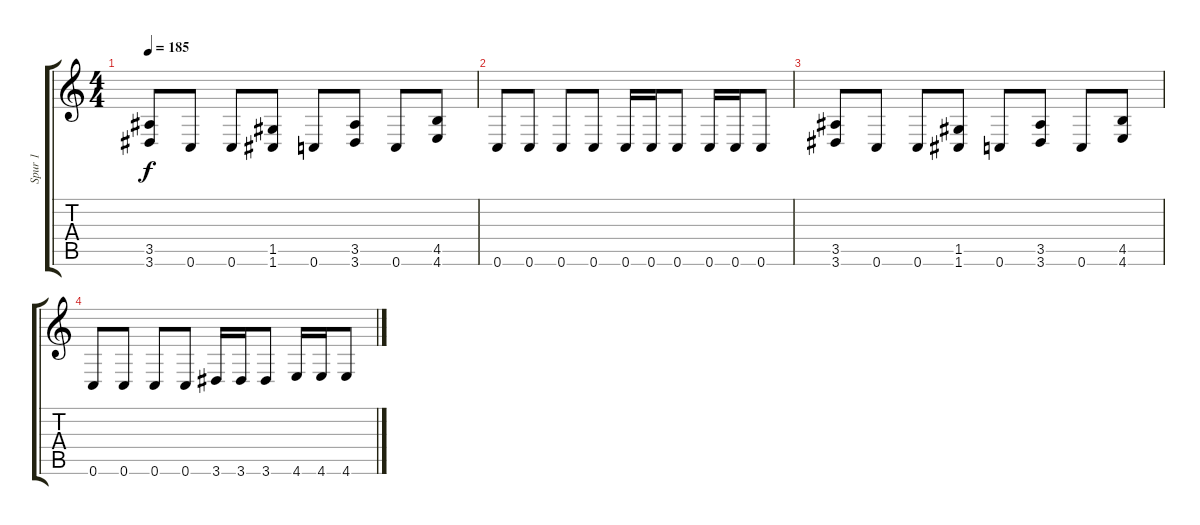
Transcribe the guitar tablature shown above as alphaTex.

\track ("Spur 1" "Spur 1") {instrument distortionguitar}
\staff {score tabs}
\tuning (D4 A3 F3 C3 G2 C2) {hide}
\ts (4 4)
\tempo 185
\clef g2
\ks c
(3.5 3.6).8{dy f} 0.6.8 0.6.8 (1.5 1.6).8 0.6.8 (3.5 3.6).8 0.6.8 (4.5 4.6).8 |
0.6.8 0.6.8 0.6.8 0.6.8 0.6.16 0.6.16 0.6.8 0.6.16 0.6.16 0.6.8 |
(3.5 3.6).8 0.6.8 0.6.8 (1.5 1.6).8 0.6.8 (3.5 3.6).8 0.6.8 (4.5 4.6).8 |
0.6.8 0.6.8 0.6.8 0.6.8 3.6.16 3.6.16 3.6.8 4.6.16 4.6.16 4.6.8
